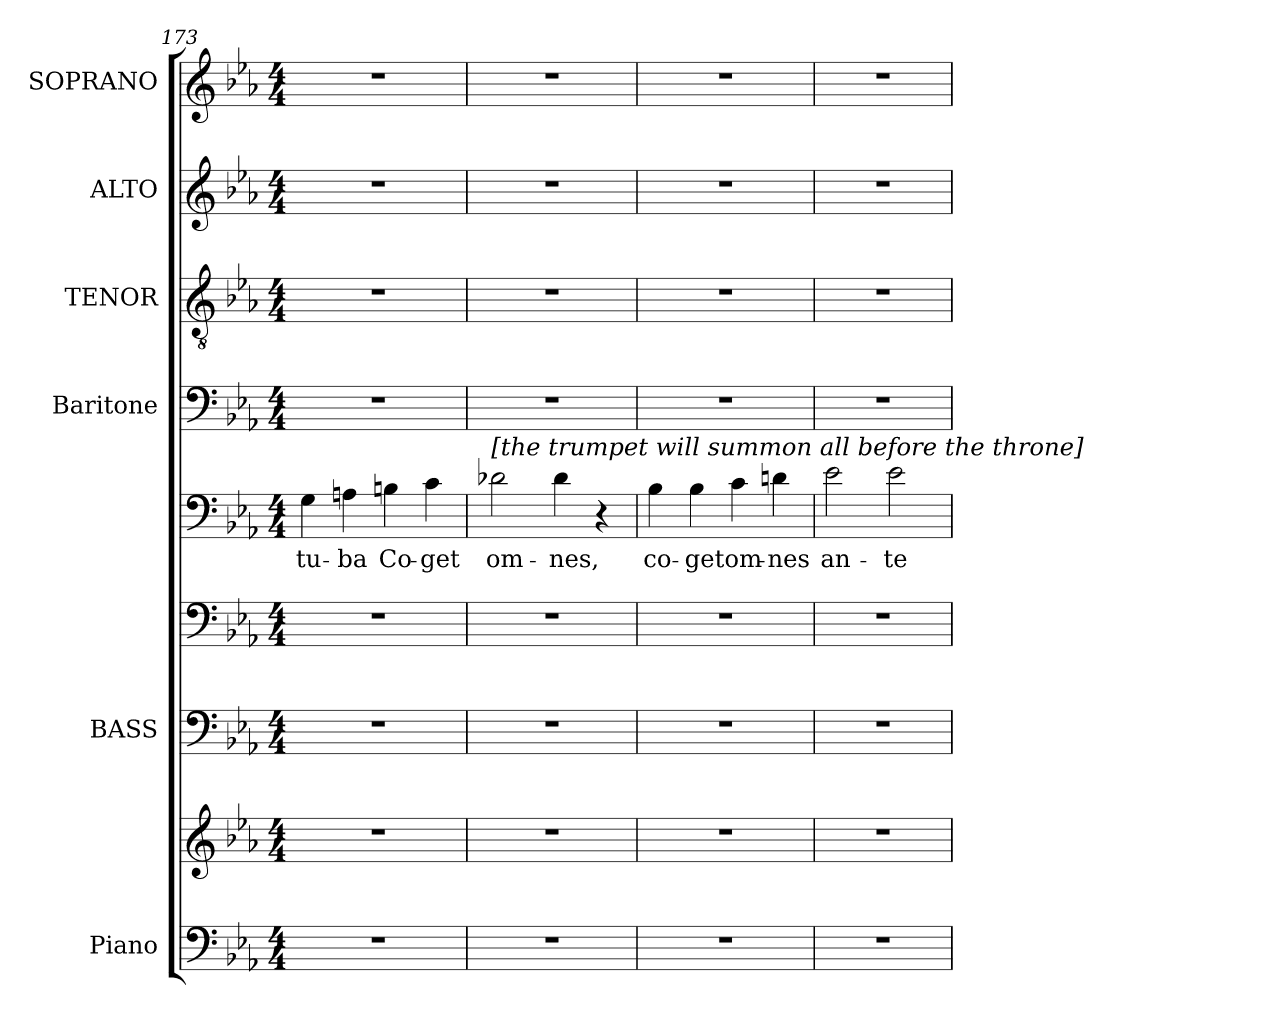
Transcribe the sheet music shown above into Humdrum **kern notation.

**kern	**kern	**kern	**kern	**kern	**text	**kern	**kern	**kern	**kern
*part6	*part6	*part5	*part5	*part5	*part5	*part4	*part3	*part2	*part1
*staff9	*staff8	*staff7	*staff6	*staff5	*staff5	*staff4	*staff3	*staff2	*staff1
*I"Piano	*	*I"BASS	*	*	*	*I"Baritone	*I"TENOR	*I"ALTO	*I"SOPRANO
*I'Pno.	*	*I'B.	*	*	*	*I'Bar.	*I'T.	*I'A.	*I'S.
*clefF4	*clefG2	*clefF4	*clefF4	*clefF4	*	*clefF4	*clefGv2	*clefG2	*clefG2
*	*	*	*	*	*	*	*ITrd7c12	*	*
*k[b-e-a-]	*k[b-e-a-]	*k[b-e-a-]	*k[b-e-a-]	*k[b-e-a-]	*	*k[b-e-a-]	*k[b-e-a-]	*k[b-e-a-]	*k[b-e-a-]
*E-:	*E-:	*E-:	*E-:	*E-:	*	*E-:	*E-:	*E-:	*E-:
*M4/4	*M4/4	*M4/4	*M4/4	*M4/4	*	*M4/4	*M4/4	*M4/4	*M4/4
=173	=173	=173	=173	=173	=173	=173	=173	=173	=173
!	!	!	!	!	!LO:LY:b:color=#000000	!	!	!	!
1r	1r	1r	1r	4Gi\	tu-	1r	1r	1r	1r
!	!	!	!	!	!LO:LY:b:color=#000000	!	!	!	!
.	.	.	.	4Ani\	-ba	.	.	.	.
!	!	!	!	!	!LO:LY:b:color=#000000	!	!	!	!
.	.	.	.	4Bni\	Co-	.	.	.	.
!	!	!	!	!	!LO:LY:b:color=#000000	!	!	!	!
.	.	.	.	4ci\	-get	.	.	.	.
=174	=174	=174	=174	=174	=174	=174	=174	=174	=174
!	!	!	!	!LO:TX:a:i:t=[the trumpet will summon all before the throne]	!	!	!	!	!
!	!	!	!	!	!LO:LY:b:color=#000000	!	!	!	!
1r	1r	1r	1r	2d-Xi\	om-	1r	1r	1r	1r
!	!	!	!	!	!LO:LY:b:color=#000000	!	!	!	!
.	.	.	.	4d-i\	-nes,	.	.	.	.
.	.	.	.	4r	.	.	.	.	.
=175	=175	=175	=175	=175	=175	=175	=175	=175	=175
!	!	!	!	!	!LO:LY:b:color=#000000	!	!	!	!
1r	1r	1r	1r	4B-i\	co-	1r	1r	1r	1r
!	!	!	!	!	!LO:LY:b:color=#000000	!	!	!	!
.	.	.	.	4B-i\	-get	.	.	.	.
!	!	!	!	!	!LO:LY:b:color=#000000	!	!	!	!
.	.	.	.	4ci\	om-	.	.	.	.
!	!	!	!	!	!LO:LY:b:color=#000000	!	!	!	!
.	.	.	.	4dni\	-nes	.	.	.	.
=176	=176	=176	=176	=176	=176	=176	=176	=176	=176
!	!	!	!	!	!LO:LY:b:color=#000000	!	!	!	!
1r	1r	1r	1r	2e-i\	an-	1r	1r	1r	1r
!	!	!	!	!	!LO:LY:b:color=#000000	!	!	!	!
.	.	.	.	2e-i\	-te	.	.	.	.
=	=	=	=	=	=	=	=	=	=
*-	*-	*-	*-	*-	*-	*-	*-	*-	*-
